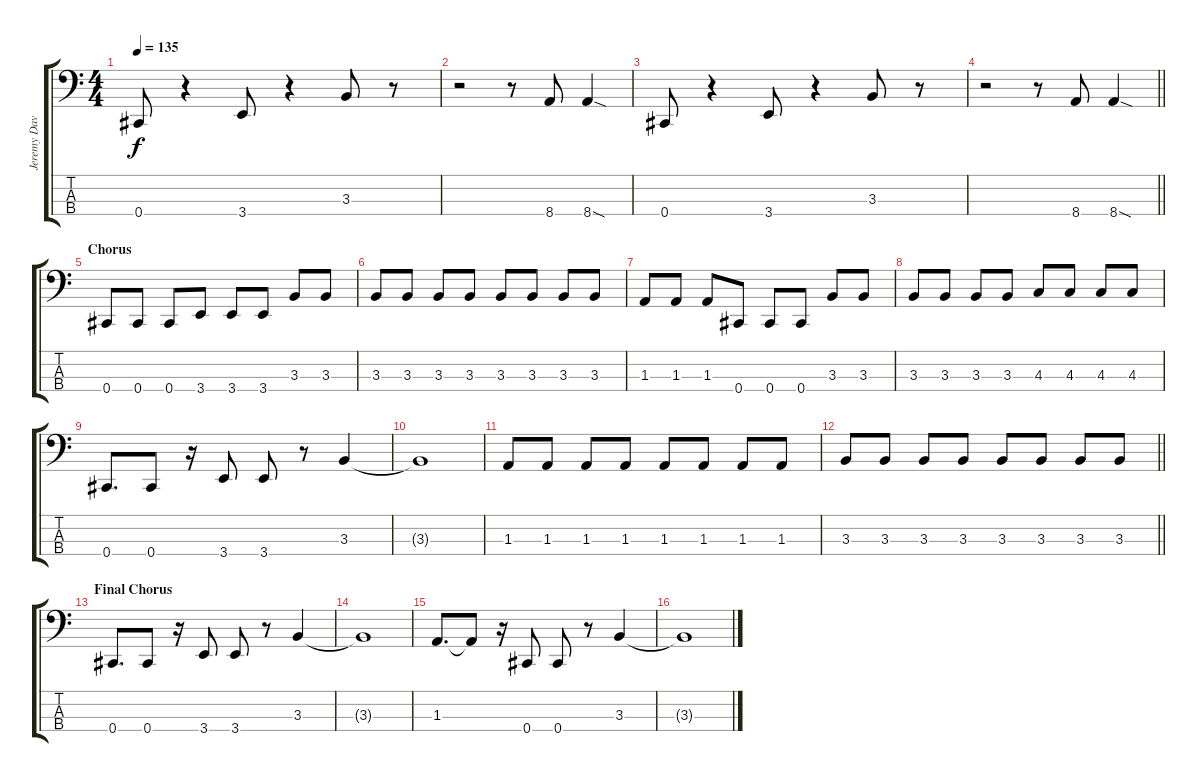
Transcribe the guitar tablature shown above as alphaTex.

\track ("Jeremy Davis (Bass)" "Jeremy Dav") {instrument electricbasspick}
\staff {score tabs}
\tuning (Gb2 Db2 Ab1 Db1) {hide}
\ts (4 4)
\tempo 135
\clef f4
\ks c
0.4.8{dy f} r.4 3.4.8 r.4 3.3.8 r.8 |
r.2 r.8 8.4.8 8.4{sod}.4 |
0.4.8 r.4 3.4.8 r.4 3.3.8 r.8 |
\barLineRight lightlight
r.2 r.8 8.4.8 8.4{sod}.4 |
\section ("" "Chorus")
0.4.8 0.4.8 0.4.8 3.4.8 3.4.8 3.4.8 3.3.8 3.3.8 |
3.3.8 3.3.8 3.3.8 3.3.8 3.3.8 3.3.8 3.3.8 3.3.8 |
1.3.8 1.3.8 1.3.8 0.4.8 0.4.8 0.4.8 3.3.8 3.3.8 |
3.3.8 3.3.8 3.3.8 3.3.8 4.3.8 4.3.8 4.3.8 4.3.8 |
0.4.8{d} 0.4.8 r.16 3.4.8 3.4.8 r.8 3.3.4 |
3.3{t}.1 |
1.3.8 1.3.8 1.3.8 1.3.8 1.3.8 1.3.8 1.3.8 1.3.8 |
\barLineRight lightlight
3.3.8 3.3.8 3.3.8 3.3.8 3.3.8 3.3.8 3.3.8 3.3.8 |
\section ("" "Final Chorus")
0.4.8{d} 0.4.8 r.16 3.4.8 3.4.8 r.8 3.3.4 |
3.3{t}.1 |
1.3.8{d} 1.3{t}.8 r.16 0.4.8 0.4.8 r.8 3.3.4 |
3.3{t}.1
